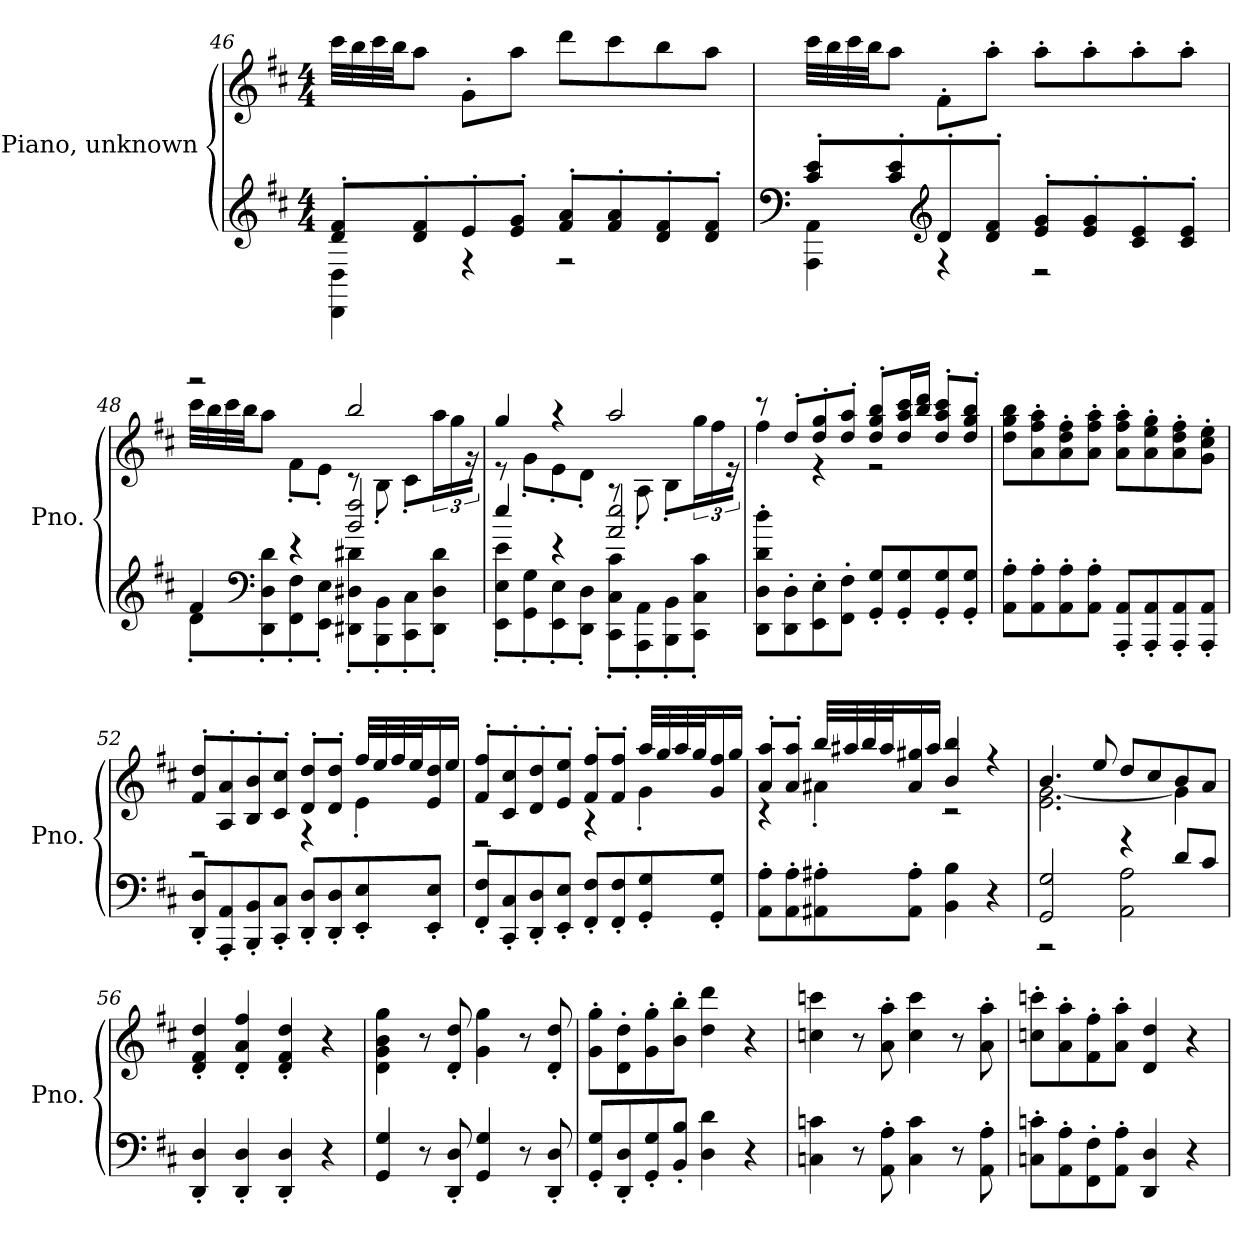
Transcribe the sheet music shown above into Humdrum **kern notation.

**kern	**kern
*part1	*part1
*staff2	*staff1
*I"Piano, unknown	*
*I'Pno.	*
*clefG2	*clefG2
*k[f#c#]	*k[f#c#]
*M4/4	*M4/4
=46	=46
*^	*
8d/' 8f#/'L	4DD\ 4D\	32ccc#\LLL
.	.	32bb\
.	.	32ccc#\
.	.	32bb\JJ
8d/' 8f#/'	.	8aa\J
8e'/	4r	8g'\L
8e/' 8g/'J	.	8aa\J
8f#/' 8a/'L	2r	8ddd\L
8f#/' 8a/'	.	8ccc#\
8d/' 8f#/'	.	8bb\
8d/' 8f#/'J	.	8aa\J
!!LO:LB:g=z
=47	=47	=47
*clefF4	*	*
8c#/' 8e/'L	4AAA\ 4AA\	32ccc#\LLL
.	.	32bb\
.	.	32ccc#\
.	.	32bb\JJ
8c#/' 8e/'	.	8aa\J
*clefG2	*	*
8d'/	4r	8f#'\L
8d/' 8f#/'J	.	8aa'\J
8e/' 8g/'L	2r	8aa'\L
8e/' 8g/'	.	8aa'\
8c#/' 8e/'	.	8aa'\
8c#/' 8e/'J	.	8aa'\J
=48	=48	=48
*	*	*^
4f#/	8d'\L	2r	32ccc#\LLL
.	.	.	32bb\
.	.	.	32ccc#\
.	.	.	32bb\JJ
*clefF4	*	*	*
.	8DD\' 8D\' 8d\'	.	8aa\J
4r	8FF#\' 8F#\'	.	8f#'\L
.	8EE\' 8E\'J	.	8e'\J
2b/ 2ff#/	8DD#X\' 8D#X\' 8d#X\'L	2bb/	8r
.	8BBB\' 8BB\'	.	8B'\
.	8CC#\' 8C#\'	.	8c#'\L
.	8DD#\' 8D#\' 8d#\'J	.	24aa\L
.	.	.	24gg\JJ
.	.	.	24r
!!LO:LB:g=z	!!
=49	=49	=49	=49
4ee/	8EE\' 8E\' 8e\'L	4gg/	8r
.	8GG\' 8G\'	.	8g'\L
4r	8EE\' 8E\'	4r	8e'\
.	8DD\' 8D\'J	.	8d'\J
2a/ 2ee/	8CC#\' 8C#\' 8c#\'L	2aa/	8r
.	8AAA\' 8AA\'	.	8A'\
.	8BBB\' 8BB\'	.	8B'\L
.	8CC#\' 8C#\' 8c#\'J	.	24gg\L
.	.	.	24ff#\JJ
.	.	.	24r
*v	*v	*	*
=50	=50	=50
8DD\' 8D\' 8d\' 8dd\'L	8r	4ff#\
8DD\' 8D\'	8dd'/L	.
8EE\' 8E\'	8dd/' 8gg/'	4r
8FF#\' 8F#\'J	8dd/' 8aa/'J	.
8GG/' 8G/'L	8dd/' 8gg/' 8bb/'L	2r
8GG/' 8G/'	16dd/ 16aa/ 16ccc#/L	.
.	16bb/ 16ddd/JJ	.
8GG/' 8G/'	8dd/' 8aa/' 8ccc#/'L	.
8GG/' 8G/'J	8dd/' 8gg/' 8bb/'J	.
*	*v	*v
=51	=51
8AA\' 8A\'L	8dd\ 8gg\ 8bb\L
8AA\' 8A\'	8a\' 8ff#\' 8aa\'
8AA\' 8A\'	8a\' 8dd\' 8ff#\'
8AA\' 8A\'J	8a\' 8ff#\' 8aa\'J
8AAA/' 8AA/'L	8a\' 8ff#\' 8aa\'L
8AAA/' 8AA/'	8a\' 8ee\' 8gg\'
8AAA/' 8AA/'	8a\' 8dd\' 8ff#\'
8AAA/' 8AA/'J	8g\' 8cc#\' 8ee\'J
!!LO:LB:g=z
=52	=52
*	*^
8DD/' 8D/'L	8f#/' 8dd/'L	2r
8AAA/' 8AA/'	8A/' 8a/'	.
8BBB/' 8BB/'	8B/' 8b/'	.
8CC#/' 8C#/'J	8c#/' 8cc#/'J	.
8DD/' 8D/'L	8d/' 8dd/'L	4r
8DD/' 8D/'	8d/' 8dd/'J	.
8EE/' 8E/'	32ff#/LLL	4e'\
.	32ee/	.
.	32ff#/	.
.	32ee/J	.
8EE/' 8E/'J	16e/ 16dd/	.
.	16ee/JJ	.
=53	=53	=53
8FF#/' 8F#/'L	8f#/' 8ff#/'L	2r
8CC#/' 8C#/'	8c#/' 8cc#/'	.
8DD/' 8D/'	8d/' 8dd/'	.
8EE/' 8E/'J	8e/' 8ee/'J	.
8FF#/' 8F#/'L	8f#/' 8ff#/'L	4r
8FF#/' 8F#/'	8f#/' 8ff#/'J	.
8GG/' 8G/'	32aa/LLL	4g'\
.	32gg/	.
.	32aa/	.
.	32gg/J	.
8GG/' 8G/'J	16g/ 16ff#/	.
.	16gg/JJ	.
=54	=54	=54
8AA\' 8A\'L	8a/' 8aa/'L	4r
8AA\' 8A\'	8a/' 8aa/'J	.
8AA#X\' 8A#X\'	32bb/LLL	4a#X'\
.	32aa#X/	.
.	32bb/	.
.	32aa#/J	.
8AA#\' 8A#\'J	16a#/ 16gg#X/	.
.	16aa#/JJ	.
4BB\ 4B\	4b/ 4bb/	2r
4r	4r	.
!!LO:LB:g=z	!!
=55	=55	=55
*^	*	*
2GG/ 2G/	2r	4.b/	2.e\ [2.g\
.	.	8ee/	.
4r	2AA\ 2A\	8dd/L	.
.	.	8cc#/	.
8d/L	.	8b/	4g\]
8c#/J	.	8a/J	.
*v	*v	*	*
*	*v	*v
=56	=56
4DD/' 4D/'	4d/' 4f#/' 4dd/'
4DD/' 4D/'	4d/' 4a/' 4ff#/'
4DD/' 4D/'	4d/' 4f#/' 4dd/'
4r	4r
=57	=57
4GG/ 4G/	4d\ 4g\ 4b\ 4gg\
8r	8r
8DD/' 8D/'	8d/' 8dd/'
4GG/ 4G/	4g\ 4gg\
8r	8r
8DD/' 8D/'	8d/' 8dd/'
=58	=58
8GG/' 8G/'L	8g\' 8gg\'L
8DD/' 8D/'	8d\' 8dd\'
8GG/' 8G/'	8g\' 8gg\'
8BB/' 8B/'J	8b\' 8bb\'J
4D\ 4d\	4dd\ 4ddd\
4r	4r
=59	=59
4Cn\ 4cn\	4ccn\ 4cccn\
8r	8r
8AA\' 8A\'	8a\' 8aa\'
4C\ 4c\	4cc\ 4ccc\
8r	8r
8AA\' 8A\'	8a\' 8aa\'
=60	=60
8Cn\' 8cn\'L	8ccn\' 8cccn\'L
8AA\' 8A\'	8a\' 8aa\'
8FF#\' 8F#\'	8f#\' 8ff#\'
8AA\' 8A\'J	8a\' 8aa\'J
4DD/ 4D/	4d/ 4dd/
4r	4r
=	=
*-	*-
